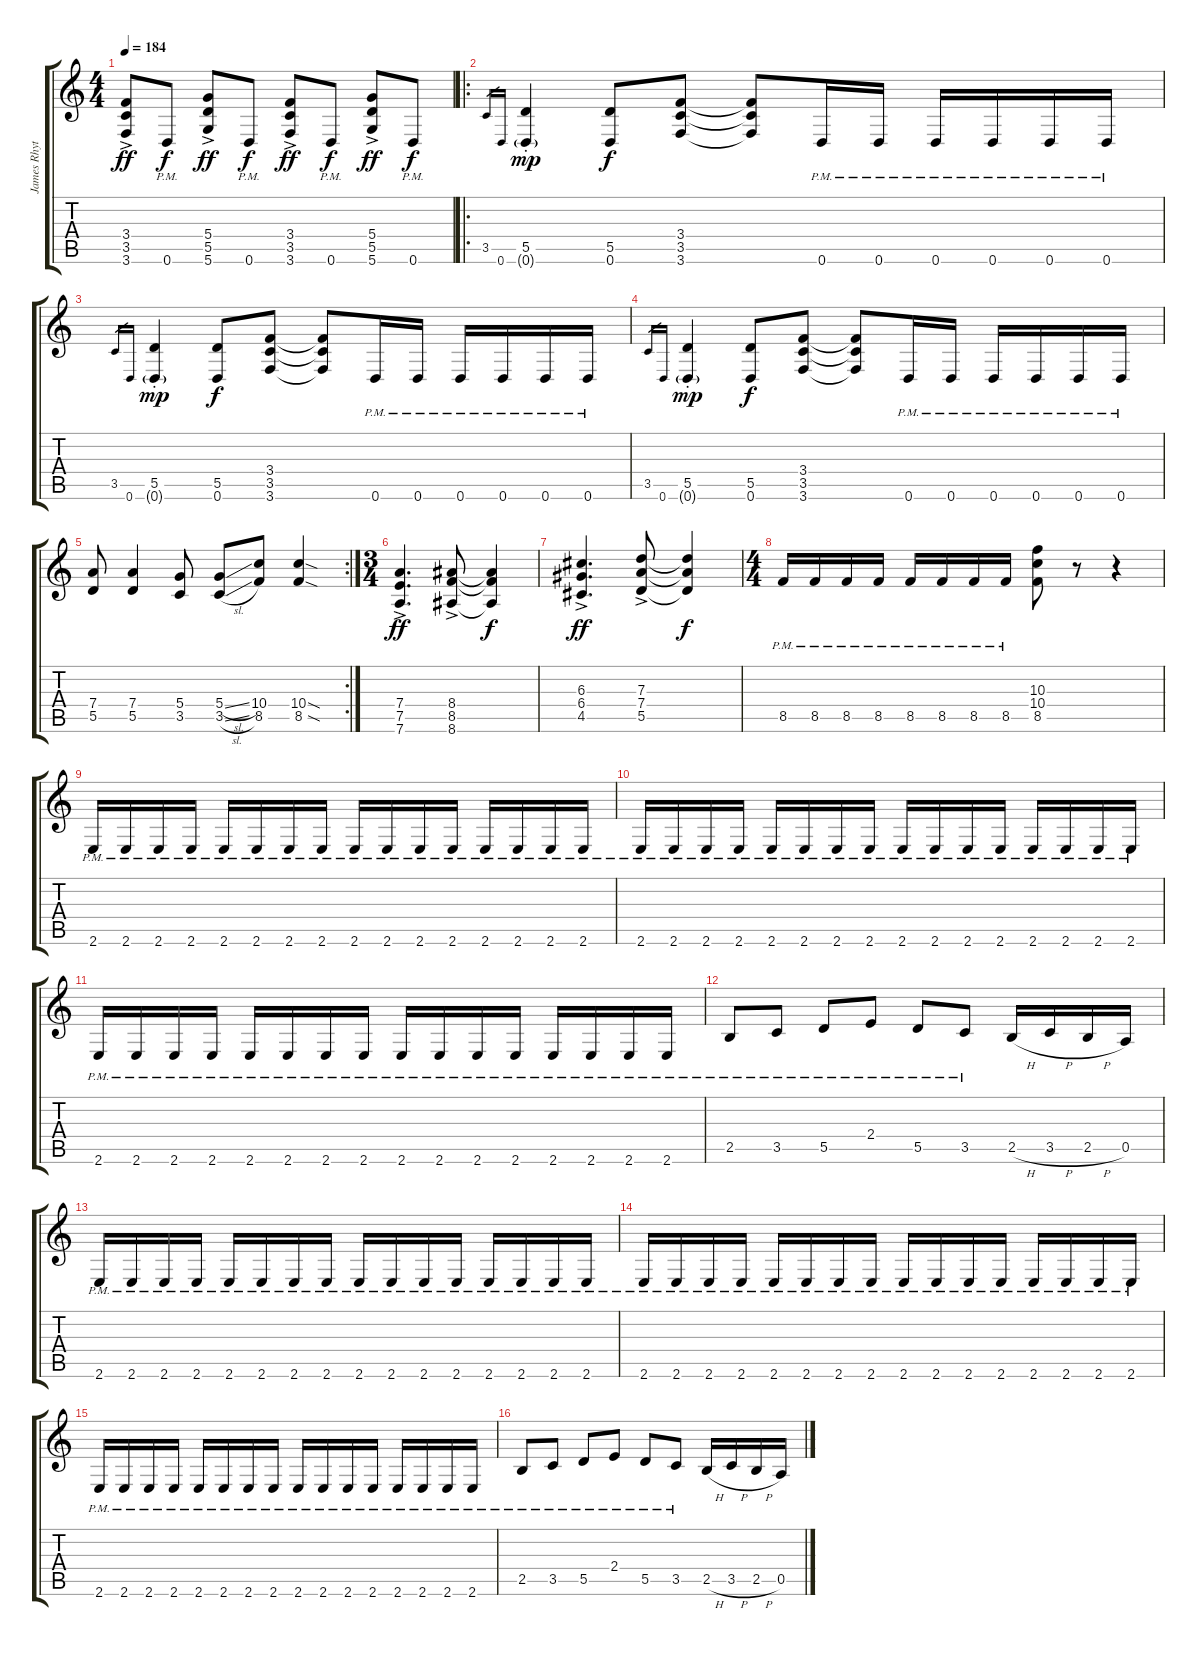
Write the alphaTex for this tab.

\track ("James Rhythm" "James Rhyt") {instrument distortionguitar}
\staff {score tabs}
\tuning (E4 B3 G3 D3 A2 D2) {hide}
\ts (4 4)
\tempo 184
\clef g2
\ks c
(3.4{ac} 3.5{ac} 3.6{ac}).8{dy ff} 0.6{pm}.8{dy f} (5.4{ac} 5.5{ac} 5.6{ac}).8{dy ff} 0.6{pm}.8{dy f} (3.4{ac} 3.5{ac} 3.6{ac}).8{dy ff} 0.6{pm}.8{dy f} (5.4{ac} 5.5{ac} 5.6{ac}).8{dy ff} 0.6{pm}.8{dy f} |
\ro
3.5.16{gr} 0.6.16{gr} (5.5{st} 0.6{g st}).4{dy mp} (5.5 0.6).8{dy f} (3.4 3.5 3.6).8 (3.4{t} 3.5{t} 3.6{t}).8 0.6{pm}.16 0.6{pm}.16 0.6{pm}.16 0.6{pm}.16 0.6{pm}.16 0.6{pm}.16 |
3.5.16{gr} 0.6.16{gr} (5.5{st} 0.6{g st}).4{dy mp} (5.5 0.6).8{dy f} (3.4 3.5 3.6).8 (3.4{t} 3.5{t} 3.6{t}).8 0.6{pm}.16 0.6{pm}.16 0.6{pm}.16 0.6{pm}.16 0.6{pm}.16 0.6{pm}.16 |
3.5.16{gr} 0.6.16{gr} (5.5{st} 0.6{g st}).4{dy mp} (5.5 0.6).8{dy f} (3.4 3.5 3.6).8 (3.4{t} 3.5{t} 3.6{t}).8 0.6{pm}.16 0.6{pm}.16 0.6{pm}.16 0.6{pm}.16 0.6{pm}.16 0.6{pm}.16 |
\rc 2
(7.4 5.5).8 (7.4 5.5).4 (5.4 3.5).8 (5.4{sl} 3.5{sl}).8 (10.4 8.5).8 (10.4{sod} 8.5{sod}).4 |
\ts (3 4)
(7.4{ac} 7.5{ac} 7.6{ac}).4{d dy ff} (8.4{ac} 8.5{ac} 8.6{ac}).8 (8.4{t} 8.5{t} 8.6{t}).4{dy f} |
(6.3{ac} 6.4{ac} 4.5{ac}).4{d dy ff} (7.3{ac} 7.4{ac} 5.5{ac}).8 (7.3{t} 7.4{t} 5.5{t}).4{dy f} |
\ts (4 4)
8.5{pm}.16 8.5{pm}.16 8.5{pm}.16 8.5{pm}.16 8.5{pm}.16 8.5{pm}.16 8.5{pm}.16 8.5{pm}.16 (10.3 10.4 8.5).8 r.8 r.4 |
2.6{pm}.16 2.6{pm}.16 2.6{pm}.16 2.6{pm}.16 2.6{pm}.16 2.6{pm}.16 2.6{pm}.16 2.6{pm}.16 2.6{pm}.16 2.6{pm}.16 2.6{pm}.16 2.6{pm}.16 2.6{pm}.16 2.6{pm}.16 2.6{pm}.16 2.6{pm}.16 |
2.6{pm}.16 2.6{pm}.16 2.6{pm}.16 2.6{pm}.16 2.6{pm}.16 2.6{pm}.16 2.6{pm}.16 2.6{pm}.16 2.6{pm}.16 2.6{pm}.16 2.6{pm}.16 2.6{pm}.16 2.6{pm}.16 2.6{pm}.16 2.6{pm}.16 2.6{pm}.16 |
2.6{pm}.16 2.6{pm}.16 2.6{pm}.16 2.6{pm}.16 2.6{pm}.16 2.6{pm}.16 2.6{pm}.16 2.6{pm}.16 2.6{pm}.16 2.6{pm}.16 2.6{pm}.16 2.6{pm}.16 2.6{pm}.16 2.6{pm}.16 2.6{pm}.16 2.6{pm}.16 |
2.5{pm}.8 3.5{pm}.8 5.5{pm}.8 2.4{pm}.8 5.5{pm}.8 3.5{pm}.8 2.5{h}.16 3.5{h}.16 2.5{h}.16 0.5.16 |
2.6{pm}.16 2.6{pm}.16 2.6{pm}.16 2.6{pm}.16 2.6{pm}.16 2.6{pm}.16 2.6{pm}.16 2.6{pm}.16 2.6{pm}.16 2.6{pm}.16 2.6{pm}.16 2.6{pm}.16 2.6{pm}.16 2.6{pm}.16 2.6{pm}.16 2.6{pm}.16 |
2.6{pm}.16 2.6{pm}.16 2.6{pm}.16 2.6{pm}.16 2.6{pm}.16 2.6{pm}.16 2.6{pm}.16 2.6{pm}.16 2.6{pm}.16 2.6{pm}.16 2.6{pm}.16 2.6{pm}.16 2.6{pm}.16 2.6{pm}.16 2.6{pm}.16 2.6{pm}.16 |
2.6{pm}.16 2.6{pm}.16 2.6{pm}.16 2.6{pm}.16 2.6{pm}.16 2.6{pm}.16 2.6{pm}.16 2.6{pm}.16 2.6{pm}.16 2.6{pm}.16 2.6{pm}.16 2.6{pm}.16 2.6{pm}.16 2.6{pm}.16 2.6{pm}.16 2.6{pm}.16 |
2.5{pm}.8 3.5{pm}.8 5.5{pm}.8 2.4{pm}.8 5.5{pm}.8 3.5{pm}.8 2.5{h}.16 3.5{h}.16 2.5{h}.16 0.5.16
